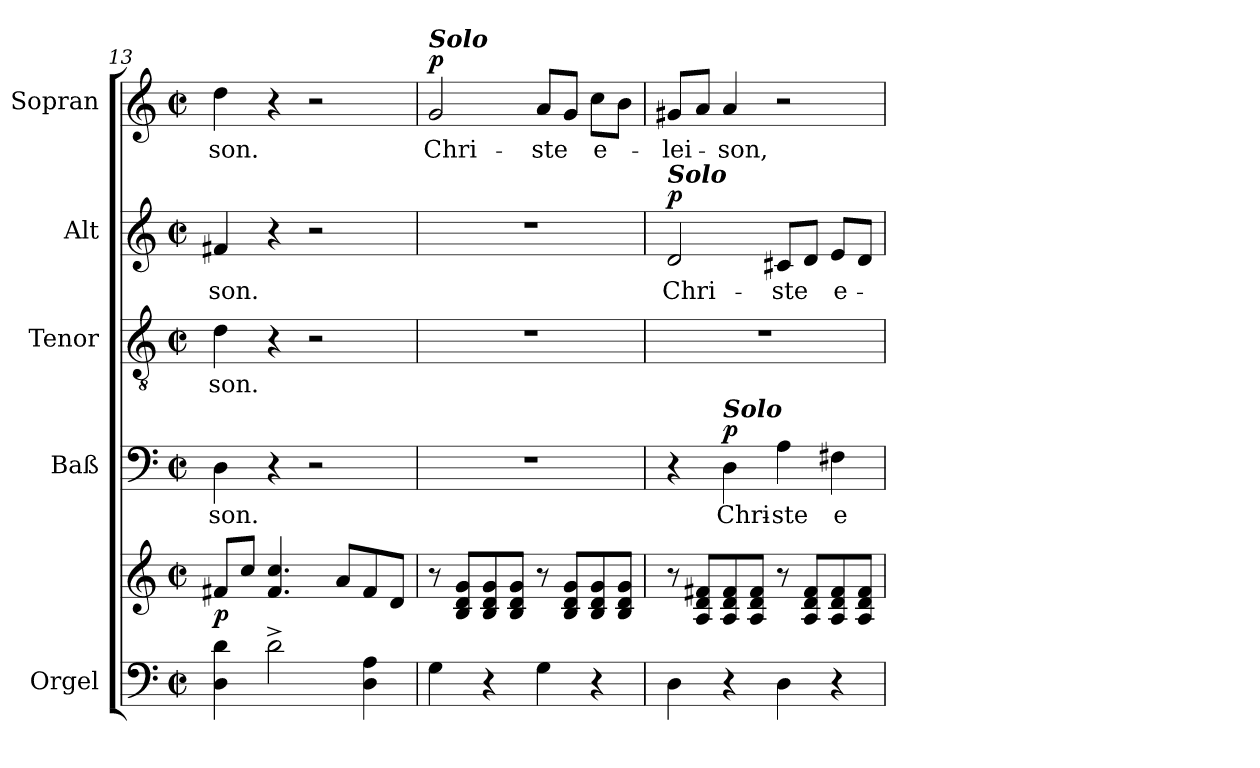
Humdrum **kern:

**kern	**kern	**dynam	**kern	**text	**dynam	**kern	**text	**kern	**text	**dynam	**kern	**text	**dynam
*part5	*part5	*part5	*part4	*part4	*part4	*part3	*part3	*part2	*part2	*part2	*part1	*part1	*part1
*staff6	*staff5	*staff5/6	*staff4	*staff4	*staff4	*staff3	*staff3	*staff2	*staff2	*staff2	*staff1	*staff1	*staff1
*I"Orgel	*	*	*I"Baß	*	*	*I"Tenor	*	*I"Alt	*	*	*I"Sopran	*	*
*clefF4	*clefG2	*	*clefF4	*	*	*clefGv2	*	*clefG2	*	*	*clefG2	*	*
*k[]	*k[]	*	*k[]	*	*	*k[]	*	*k[]	*	*	*k[]	*	*
*C:	*C:	*	*C:	*	*	*C:	*	*C:	*	*	*C:	*	*
*M2/2	*M2/2	*	*M2/2	*	*	*M2/2	*	*M2/2	*	*	*M2/2	*	*
*met(c|)	*met(c|)	*	*met(c|)	*	*	*met(c|)	*	*met(c|)	*	*	*met(c|)	*	*
=13	=13	=13	=13	=13	=13	=13	=13	=13	=13	=13	=13	=13	=13
!	!	!LO:DY:b	!	!LO:LY:b	!	!	!LO:LY:b	!	!LO:LY:b	!	!	!LO:LY:b	!
4D\ 4d\	8f#X/L	p	4D\	-son.	.	4d\	-son.	4f#X/	-son.	.	4dd\	-son.	.
.	8cc/J	.	.	.	.	.	.	.	.	.	.	.	.
2d^>\	4.f#/ 4.cc/	.	4r	.	.	4r	.	4r	.	.	4r	.	.
.	.	.	2r	.	.	2r	.	2r	.	.	2r	.	.
.	8a/L	.	.	.	.	.	.	.	.	.	.	.	.
4D\ 4A\	8f#/	.	.	.	.	.	.	.	.	.	.	.	.
.	8d/J	.	.	.	.	.	.	.	.	.	.	.	.
=14	=14	=14	=14	=14	=14	=14	=14	=14	=14	=14	=14	=14	=14
!	!	!	!	!	!	!	!	!	!	!	!LO:TX:a:Bi:t=Solo	!	!
!	!	!	!	!	!	!	!	!	!	!	!	!LO:LY:b	!LO:DY:a
4G\	8r	.	1r	.	.	1r	.	1r	.	.	2g/	Chri-	p
.	8B/ 8d/ 8g/L	.	.	.	.	.	.	.	.	.	.	.	.
4r	8B/ 8d/ 8g/	.	.	.	.	.	.	.	.	.	.	.	.
.	8B/ 8d/ 8g/J	.	.	.	.	.	.	.	.	.	.	.	.
!	!	!	!	!	!	!	!	!	!	!	!	!LO:LY:b	!
4G\	8r	.	.	.	.	.	.	.	.	.	8a/L	-ste	.
.	8B/ 8d/ 8g/L	.	.	.	.	.	.	.	.	.	8g/J	.	.
!	!	!	!	!	!	!	!	!	!	!	!	!LO:LY:b	!
4r	8B/ 8d/ 8g/	.	.	.	.	.	.	.	.	.	8cc\L	e-	.
.	8B/ 8d/ 8g/J	.	.	.	.	.	.	.	.	.	8b\J	.	.
!!LO:PB:g=z
=15	=15	=15	=15	=15	=15	=15	=15	=15	=15	=15	=15	=15	=15
!	!	!	!	!	!	!	!	!LO:TX:a:Bi:t=Solo	!	!	!	!	!
!	!	!	!	!	!	!	!	!	!LO:LY:b	!LO:DY:a	!	!LO:LY:b	!
4D\	8r	.	4r	.	.	1r	.	2d/	Chri-	p	8g#X/L	-lei-	.
.	8A/ 8d/ 8f#X/L	.	.	.	.	.	.	.	.	.	8a/J	.	.
!	!	!	!LO:TX:a:Bi:t=Solo	!	!	!	!	!	!	!	!	!	!
!	!	!	!	!LO:LY:b	!LO:DY:a	!	!	!	!	!	!	!LO:LY:b	!
4r	8A/ 8d/ 8f#/	.	4D\	Chri-	p	.	.	.	.	.	4a/	-son,	.
.	8A/ 8d/ 8f#/J	.	.	.	.	.	.	.	.	.	.	.	.
!	!	!	!	!LO:LY:b	!	!	!	!	!LO:LY:b	!	!	!	!
4D\	8r	.	4A\	-ste	.	.	.	8c#X/L	-ste	.	2r	.	.
.	8A/ 8d/ 8f#/L	.	.	.	.	.	.	8d/J	.	.	.	.	.
!	!	!	!	!LO:LY:b	!	!	!	!	!LO:LY:b	!	!	!	!
4r	8A/ 8d/ 8f#/	.	4F#X\	e-	.	.	.	8e/L	e-	.	.	.	.
.	8A/ 8d/ 8f#/J	.	.	.	.	.	.	8d/J	.	.	.	.	.
=	=	=	=	=	=	=	=	=	=	=	=	=	=
*-	*-	*-	*-	*-	*-	*-	*-	*-	*-	*-	*-	*-	*-
